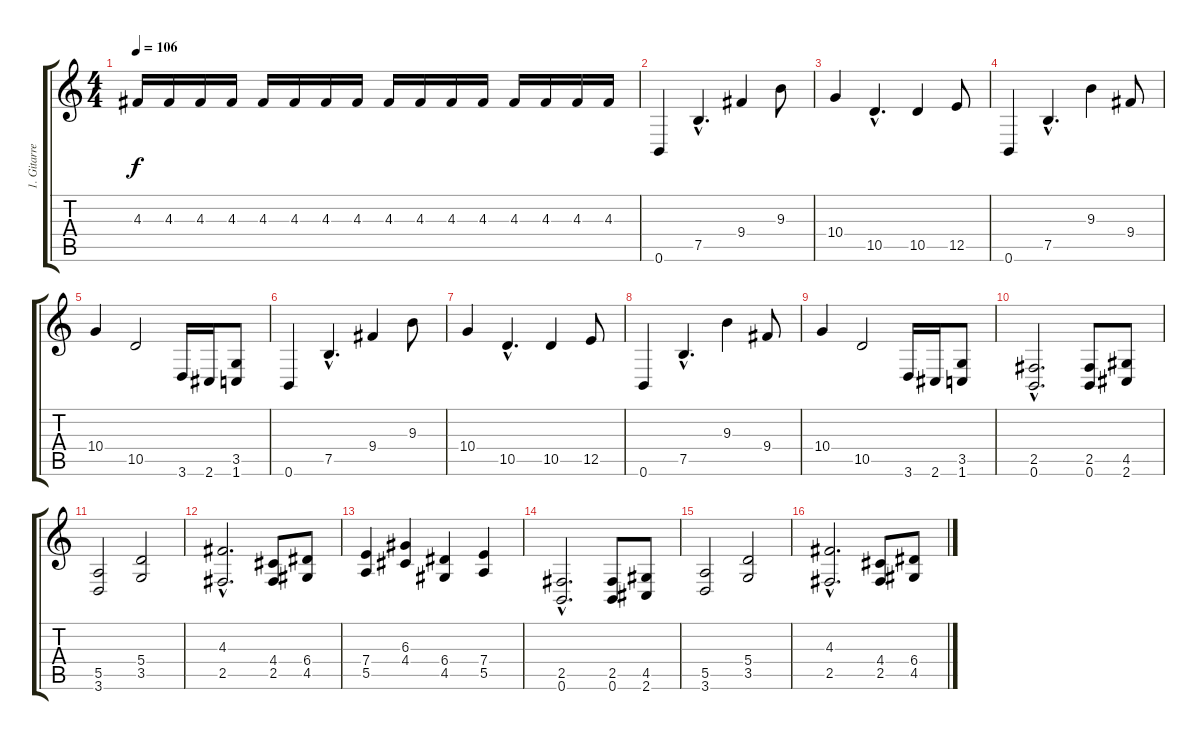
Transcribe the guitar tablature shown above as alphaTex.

\track ("1. Gitarre" "1. Gitarre") {instrument distortionguitar}
\staff {score tabs}
\tuning (B3 Gb3 D3 A2 E2 B1) {hide}
\ts (4 4)
\tempo 106
\clef g2
\ks c
4.3.16{dy f} 4.3.16 4.3.16 4.3.16 4.3.16 4.3.16 4.3.16 4.3.16 4.3.16 4.3.16 4.3.16 4.3.16 4.3.16 4.3.16 4.3.16 4.3.16 |
0.6.4 7.5{hac}.4{d} 9.4.4 9.3.8 |
10.4.4 10.5{hac}.4{d} 10.5.4 12.5.8 |
0.6.4 7.5{hac}.4{d} 9.3.4 9.4.8 |
10.4.4 10.5.2 3.6.16 2.6.16 (3.5 1.6).8 |
0.6.4 7.5{hac}.4{d} 9.4.4 9.3.8 |
10.4.4 10.5{hac}.4{d} 10.5.4 12.5.8 |
0.6.4 7.5{hac}.4{d} 9.3.4 9.4.8 |
10.4.4 10.5.2 3.6.16 2.6.16 (3.5 1.6).8 |
(2.5{hac} 0.6{hac}).2{d} (2.5 0.6).8 (4.5 2.6).8 |
(5.5 3.6).2 (5.4 3.5).2 |
(4.3{hac} 2.5{hac}).2{d} (4.4 2.5).8 (6.4 4.5).8 |
(7.4 5.5).4 (6.3 4.4).4 (6.4 4.5).4 (7.4 5.5).4 |
(2.5{hac} 0.6{hac}).2{d} (2.5 0.6).8 (4.5 2.6).8 |
(5.5 3.6).2 (5.4 3.5).2 |
(4.3{hac} 2.5{hac}).2{d} (4.4 2.5).8 (6.4 4.5).8
